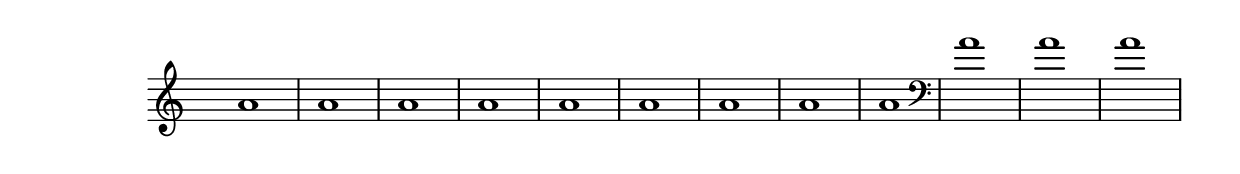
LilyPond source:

\version "2.14.2"

%%\header { texidoc="1 - Nota Nova"}

\relative c'' {
  \override Staff.TimeSignature #'transparent = ##t
  \override Score.BarNumber #'transparent = ##t
  \override Score.RehearsalMark #'font-size = #-2

  %% CLARINETE
  \tag #'cl {
    a1
  }
  %% FLAUTA
  \tag #'fl {
    a
  }
  %% OBOÉ
  \tag #'ob {
    a
  }
  %% SAX ALTO
  \tag #'saxa {
    a
  }
  %% SAX TENOR
  \tag #'saxt {
    a  
  }
  %% SAX GENES
  \tag #'saxg {
    a
  }
  %% TROMPETE
  \tag #'tpt {
    a 
  }
  %% TROMPA
  \tag #'tpa {
    a
  }
  %% TROMPA OP
  \tag #'tpaop {
    a 
  }
  %% TROMBONE

  \tag #'tbn {
    \clef bass
    a
  }
  %% TUBA MIB
  \tag #'tbamib {
    \clef bass
    a
  }
  %% TUBA SIB
  \tag #'tbasib {
    \clef bass
    a
  }

  %% END DOCUMENT
}
